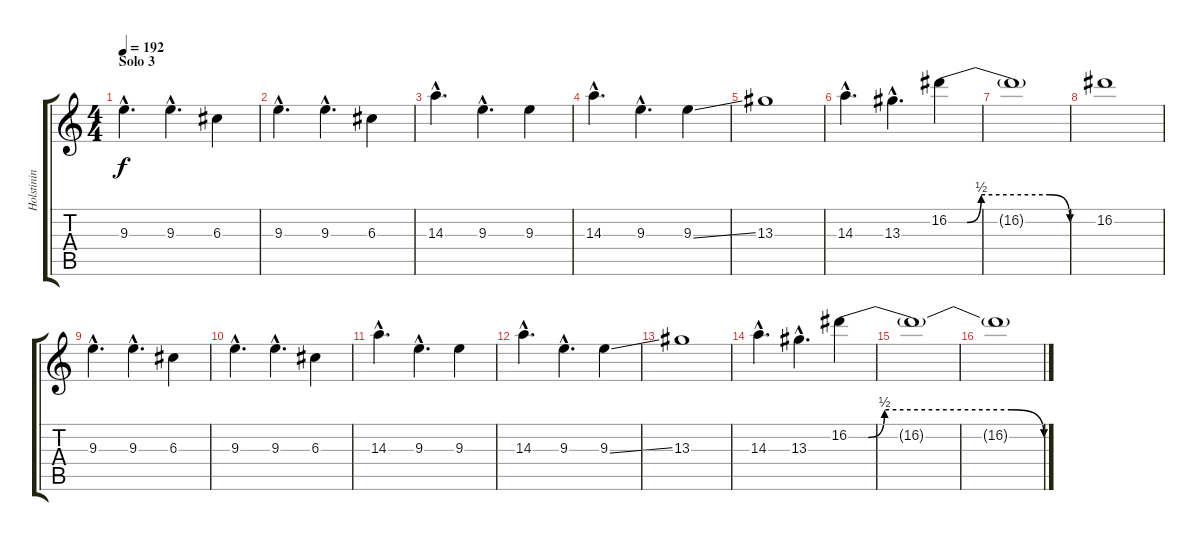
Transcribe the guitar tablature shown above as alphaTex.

\track ("Holstinin 2" "Holstinin ") {instrument overdrivenguitar}
\staff {score tabs}
\tuning (E4 B3 G3 D3 A2 E2) {hide}
\ts (4 4)
\section ("" "Solo 3")
\tempo 192
\clef g2
\ks c
9.3{hac}.4{d dy f volume 10 balance 4} 9.3{hac}.4{d} 6.3.4 |
9.3{hac}.4{d} 9.3{hac}.4{d} 6.3.4 |
14.3{hac}.4{d} 9.3{hac}.4{d} 9.3.4 |
14.3{hac}.4{d} 9.3{hac}.4{d} 9.3{ss}.4 |
13.3.1 |
14.3{hac}.4{d} 13.3{hac}.4{d} 16.2{be (custom 0 0 9 0 16 2 50 2 60 0)}.4 |
16.2{t}.1 |
16.2.1 |
9.3{hac}.4{d} 9.3{hac}.4{d} 6.3.4 |
9.3{hac}.4{d} 9.3{hac}.4{d} 6.3.4 |
14.3{hac}.4{d} 9.3{hac}.4{d} 9.3.4 |
14.3{hac}.4{d} 9.3{hac}.4{d} 9.3{ss}.4 |
13.3.1 |
14.3{hac}.4{d} 13.3{hac}.4{d} 16.2{be (custom 0 0 6 0 11 2 50 2 60 0)}.4 |
16.2{t}.1 |
16.2{t}.1
